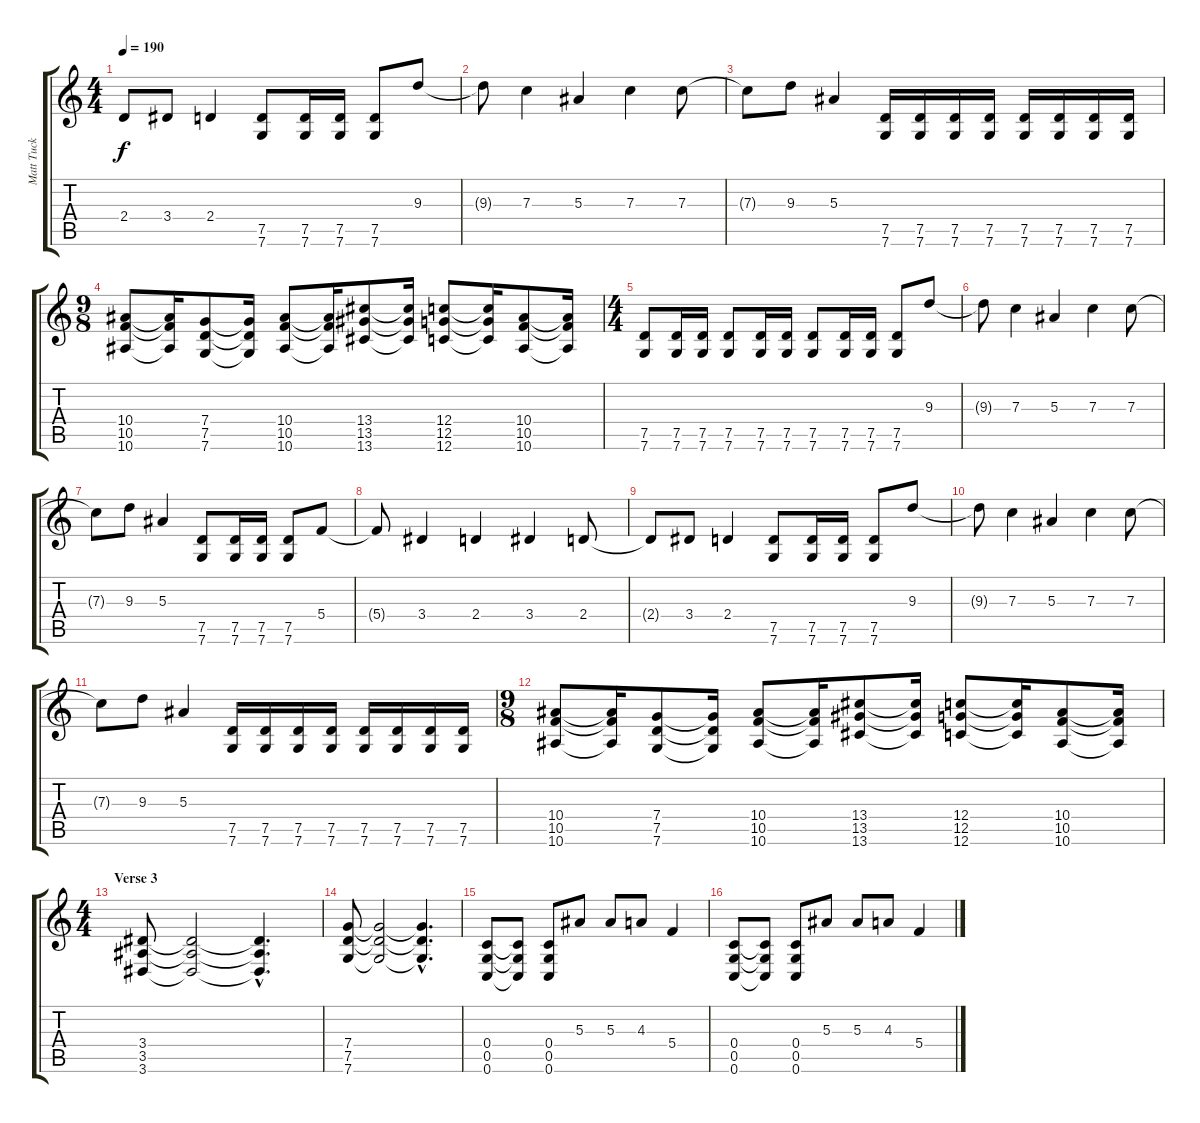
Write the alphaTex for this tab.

\track ("Matt Tuck" "Matt Tuck") {instrument distortionguitar}
\staff {score tabs}
\tuning (D4 A3 F3 C3 G2 C2) {hide}
\ts (4 4)
\tempo 190
\clef g2
\ks c
2.4{t}.8{dy f} 3.4.8 2.4.4 (7.5 7.6).8 (7.5 7.6).16 (7.5 7.6).16 (7.5 7.6).8 9.3.8 |
9.3{t}.8 7.3.4 5.3.4 7.3.4 7.3.8 |
7.3{t}.8 9.3.8 5.3.4 (7.5 7.6).16 (7.5 7.6).16 (7.5 7.6).16 (7.5 7.6).16 (7.5 7.6).16 (7.5 7.6).16 (7.5 7.6).16 (7.5 7.6).16 |
\ts (9 8)
(10.4 10.5 10.6).8 (10.4{t} 10.5{t} 10.6{t}).16 (7.4 7.5 7.6).8 (7.4{t} 7.5{t} 7.6{t}).16 (10.4 10.5 10.6).8 (10.4{t} 10.5{t} 10.6{t}).16 (13.4 13.5 13.6).8 (13.4{t} 13.5{t} 13.6{t}).16 (12.4 12.5 12.6).8 (12.4{t} 12.5{t} 12.6{t}).16 (10.4 10.5 10.6).8 (10.4{t} 10.5{t} 10.6{t}).16 |
\ts (4 4)
(7.5 7.6).8 (7.5 7.6).16 (7.5 7.6).16 (7.5 7.6).8 (7.5 7.6).16 (7.5 7.6).16 (7.5 7.6).8 (7.5 7.6).16 (7.5 7.6).16 (7.5 7.6).8 9.3.8 |
9.3{t}.8 7.3.4 5.3.4 7.3.4 7.3.8 |
7.3{t}.8 9.3.8 5.3.4 (7.5 7.6).8 (7.5 7.6).16 (7.5 7.6).16 (7.5 7.6).8 5.4.8 |
5.4{t}.8 3.4.4 2.4.4 3.4.4 2.4.8 |
2.4{t}.8 3.4.8 2.4.4 (7.5 7.6).8 (7.5 7.6).16 (7.5 7.6).16 (7.5 7.6).8 9.3.8 |
9.3{t}.8 7.3.4 5.3.4 7.3.4 7.3.8 |
7.3{t}.8 9.3.8 5.3.4 (7.5 7.6).16 (7.5 7.6).16 (7.5 7.6).16 (7.5 7.6).16 (7.5 7.6).16 (7.5 7.6).16 (7.5 7.6).16 (7.5 7.6).16 |
\ts (9 8)
(10.4 10.5 10.6).8 (10.4{t} 10.5{t} 10.6{t}).16 (7.4 7.5 7.6).8 (7.4{t} 7.5{t} 7.6{t}).16 (10.4 10.5 10.6).8 (10.4{t} 10.5{t} 10.6{t}).16 (13.4 13.5 13.6).8 (13.4{t} 13.5{t} 13.6{t}).16 (12.4 12.5 12.6).8 (12.4{t} 12.5{t} 12.6{t}).16 (10.4 10.5 10.6).8 (10.4{t} 10.5{t} 10.6{t}).16 |
\ts (4 4)
\section ("" "Verse 3")
(3.4 3.5 3.6).8 (3.4{t} 3.5{t} 3.6{t}).2 (3.4{hac t} 3.5{hac t} 3.6{hac t}).4{d} |
(7.4 7.5 7.6).8 (7.4{t} 7.5{t} 7.6{t}).2 (7.4{hac t} 7.5{hac t} 7.6{hac t}).4{d} |
(0.4 0.5 0.6).8 (0.4{t} 0.5{t} 0.6{t}).8 (0.4 0.5 0.6).8 5.3.8 5.3.8 4.3.8 5.4.4 |
(0.4 0.5 0.6).8 (0.4{t} 0.5{t} 0.6{t}).8 (0.4 0.5 0.6).8 5.3.8 5.3.8 4.3.8 5.4.4
